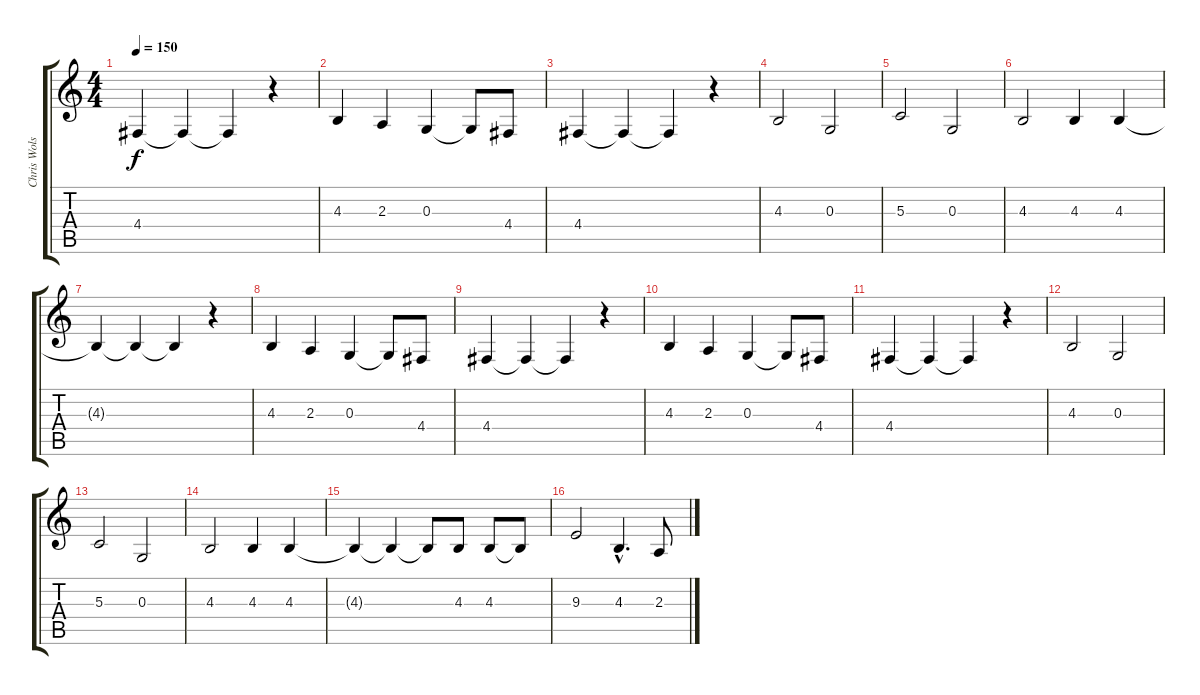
\track ("Chris Wolstenholme" "Chris Wols") {instrument voiceoohs}
\staff {score tabs}
\tuning (E4 B3 G3 D3 A2 E2) {hide}
\ts (4 4)
\tempo 150
\clef g2
\ks c
4.4.4{dy f} 4.4{t}.4 4.4{t}.4 r.4 |
4.3.4 2.3.4 0.3.4 0.3{t}.8 4.4.8 |
4.4.4 4.4{t}.4 4.4{t}.4 r.4 |
4.3.2 0.3.2 |
5.3.2 0.3.2 |
4.3.2 4.3.4 4.3.4 |
4.3{t}.4 4.3{t}.4 4.3{t}.4 r.4 |
4.3.4 2.3.4 0.3.4 0.3{t}.8 4.4.8 |
4.4.4 4.4{t}.4 4.4{t}.4 r.4 |
4.3.4 2.3.4 0.3.4 0.3{t}.8 4.4.8 |
4.4.4 4.4{t}.4 4.4{t}.4 r.4 |
4.3.2 0.3.2 |
5.3.2 0.3.2 |
4.3.2 4.3.4 4.3.4 |
4.3{t}.4 4.3{t}.4 4.3{t}.8 4.3.8 4.3.8 4.3{t}.8 |
9.3.2 4.3{hac}.4{d} 2.3.8
